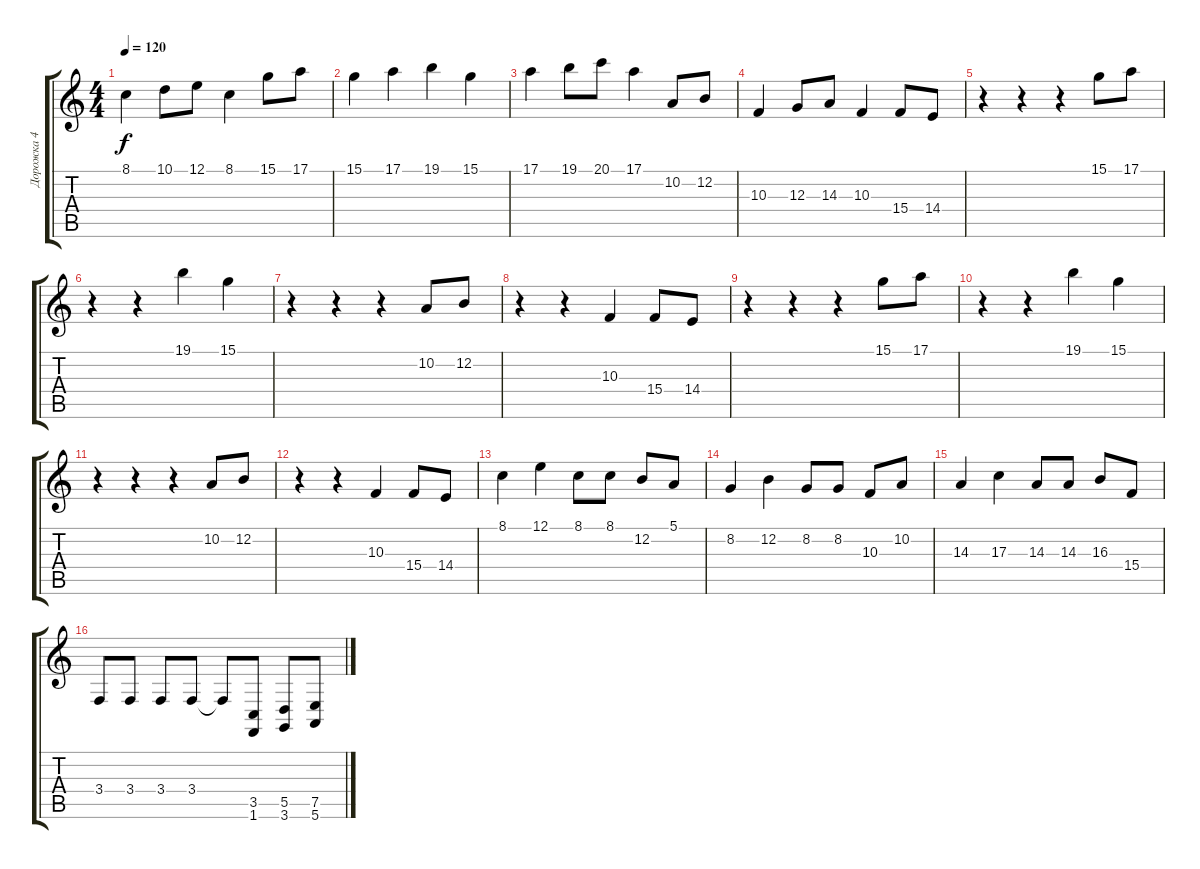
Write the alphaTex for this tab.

\track ("Дорожка 4" "Дорожка 4") {instrument electricgrandpiano}
\staff {score tabs}
\tuning (E4 B3 G3 D3 A2 E2) {hide}
\ts (4 4)
\tempo 120
\clef g2
\ks c
8.1.4{dy f instrument electricgrandpiano} 10.1.8 12.1.8 8.1.4 15.1.8 17.1.8 |
15.1.4 17.1.4 19.1.4 15.1.4 |
17.1.4 19.1.8 20.1.8 17.1.4 10.2.8 12.2.8 |
10.3.4 12.3.8 14.3.8 10.3.4 15.4.8 14.4.8 |
r.4 r.4 r.4 15.1.8 17.1.8 |
r.4 r.4 19.1.4 15.1.4 |
r.4 r.4 r.4 10.2.8 12.2.8 |
r.4 r.4 10.3.4 15.4.8 14.4.8 |
r.4 r.4 r.4 15.1.8 17.1.8 |
r.4 r.4 19.1.4 15.1.4 |
r.4 r.4 r.4 10.2.8 12.2.8 |
r.4 r.4 10.3.4 15.4.8 14.4.8 |
8.1.4 12.1.4 8.1.8 8.1.8 12.2.8 5.1.8 |
8.2.4 12.2.4 8.2.8 8.2.8 10.3.8 10.2.8 |
14.3.4 17.3.4 14.3.8 14.3.8 16.3.8 15.4.8 |
3.4.8 3.4.8 3.4.8 3.4.8 3.4{t}.8 (3.5 1.6).8 (5.5 3.6).8 (7.5 5.6).8
